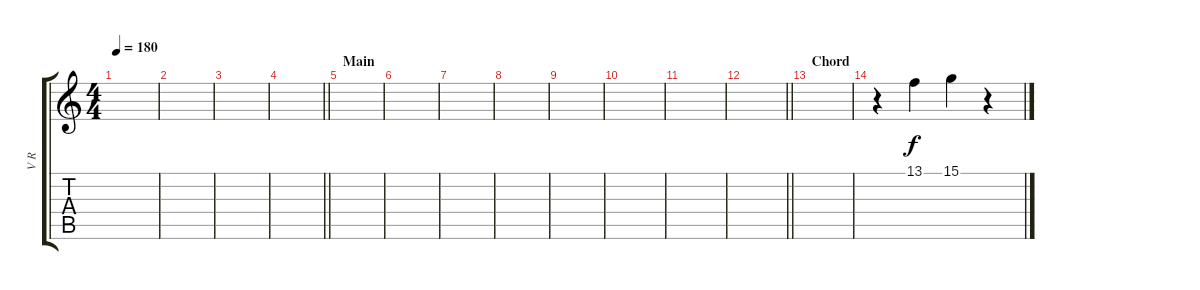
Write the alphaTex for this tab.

\track ("V R" "V R") {instrument stringensemble1}
\staff {score tabs}
\tuning (E4 B3 G3 D3 A2 D2) {hide}
\ts (4 4)
\tempo 180
\clef g2
\ks c
|
|
|
\barLineRight lightlight
|
\section ("" "Main")
|
|
|
|
|
|
|
\barLineRight lightlight
|
\section ("" "Chord")
|
r.4 13.1.4 15.1.4 r.4
